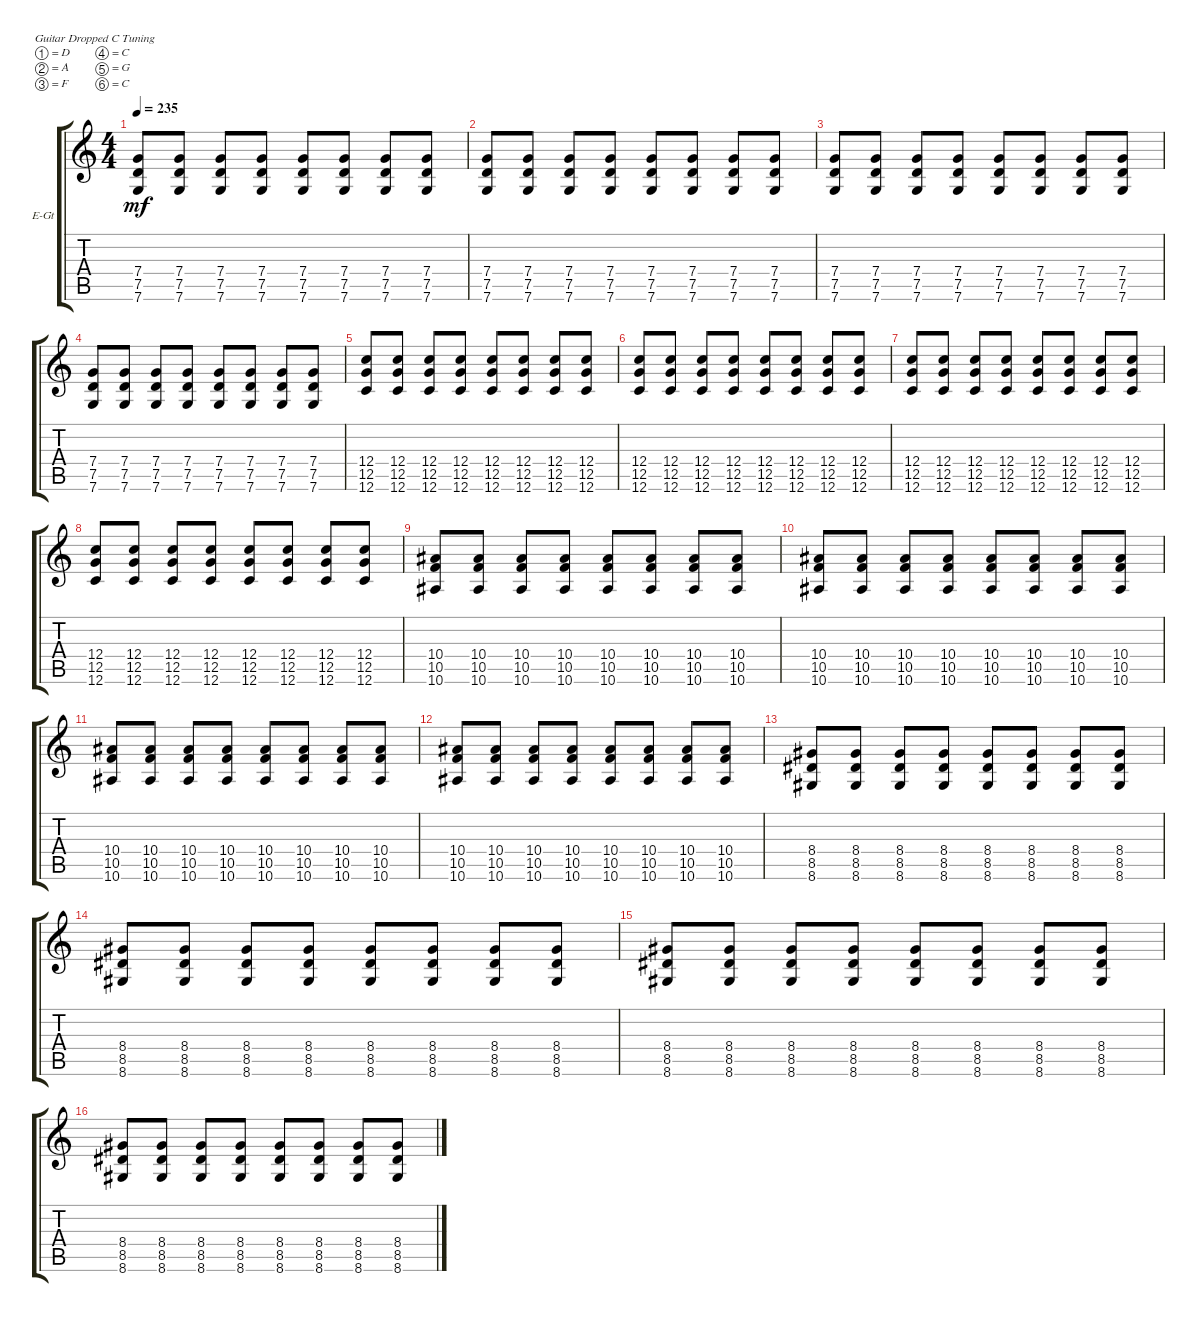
\defaultSystemsLayout 4
\bracketExtendMode groupsimilarinstruments
\firstSystemTrackNameOrientation horizontal
\otherSystemsTrackNameOrientation horizontal
\track ("Electric Guitar" "E-Gt") {instrument distortionguitar}
\staff {score tabs}
\tuning (D4 A3 F3 C3 G2 C2)
\ts (4 4)
\tempo 235
\clef g2
\scale
0.333333
\ks c
(7.4 7.5 7.6).8{dy mf} (7.4 7.5 7.6).8 (7.4 7.5 7.6).8 (7.4 7.5 7.6).8 (7.4 7.5 7.6).8 (7.4 7.5 7.6).8 (7.4 7.5 7.6).8 (7.4 7.5 7.6).8 |
\scale
0.333333 (7.4 7.5 7.6).8 (7.4 7.5 7.6).8 (7.4 7.5 7.6).8 (7.4 7.5 7.6).8 (7.4 7.5 7.6).8 (7.4 7.5 7.6).8 (7.4 7.5 7.6).8 (7.4 7.5 7.6).8 |
\scale
0.333333 (7.4 7.5 7.6).8 (7.4 7.5 7.6).8 (7.4 7.5 7.6).8 (7.4 7.5 7.6).8 (7.4 7.5 7.6).8 (7.4 7.5 7.6).8 (7.4 7.5 7.6).8 (7.4 7.5 7.6).8 |
\scale
0.333333 (7.4 7.5 7.6).8 (7.4 7.5 7.6).8 (7.4 7.5 7.6).8 (7.4 7.5 7.6).8 (7.4 7.5 7.6).8 (7.4 7.5 7.6).8 (7.4 7.5 7.6).8 (7.4 7.5 7.6).8 |
\scale
0.333333 (12.5 12.4 12.6).8 (12.5 12.4 12.6).8 (12.5 12.4 12.6).8 (12.5 12.4 12.6).8 (12.5 12.4 12.6).8 (12.5 12.4 12.6).8 (12.5 12.4 12.6).8 (12.5 12.4 12.6).8 |
\scale
0.333333 (12.5 12.4 12.6).8 (12.5 12.4 12.6).8 (12.5 12.4 12.6).8 (12.5 12.4 12.6).8 (12.5 12.4 12.6).8 (12.5 12.4 12.6).8 (12.5 12.4 12.6).8 (12.5 12.4 12.6).8 |
\scale
0.333333 (12.5 12.4 12.6).8 (12.5 12.4 12.6).8 (12.5 12.4 12.6).8 (12.5 12.4 12.6).8 (12.5 12.4 12.6).8 (12.5 12.4 12.6).8 (12.5 12.4 12.6).8 (12.5 12.4 12.6).8 |
\scale
0.333333 (12.5 12.4 12.6).8 (12.5 12.4 12.6).8 (12.5 12.4 12.6).8 (12.5 12.4 12.6).8 (12.5 12.4 12.6).8 (12.5 12.4 12.6).8 (12.5 12.4 12.6).8 (12.5 12.4 12.6).8 |
\scale
0.333333 (10.6 10.5 10.4).8 (10.6 10.5 10.4).8 (10.6 10.5 10.4).8 (10.6 10.5 10.4).8 (10.6 10.5 10.4).8 (10.6 10.5 10.4).8 (10.6 10.5 10.4).8 (10.6 10.5 10.4).8 |
\scale
0.333333 (10.6 10.5 10.4).8 (10.6 10.5 10.4).8 (10.6 10.5 10.4).8 (10.6 10.5 10.4).8 (10.6 10.5 10.4).8 (10.6 10.5 10.4).8 (10.6 10.5 10.4).8 (10.6 10.5 10.4).8 |
\scale
0.333333 (10.6 10.5 10.4).8 (10.6 10.5 10.4).8 (10.6 10.5 10.4).8 (10.6 10.5 10.4).8 (10.6 10.5 10.4).8 (10.6 10.5 10.4).8 (10.6 10.5 10.4).8 (10.6 10.5 10.4).8 |
\scale
0.333333 (10.6 10.5 10.4).8 (10.6 10.5 10.4).8 (10.6 10.5 10.4).8 (10.6 10.5 10.4).8 (10.6 10.5 10.4).8 (10.6 10.5 10.4).8 (10.6 10.5 10.4).8 (10.6 10.5 10.4).8 |
\scale
0.333333 (8.5 8.4 8.6).8 (8.5 8.4 8.6).8 (8.5 8.4 8.6).8 (8.5 8.4 8.6).8 (8.5 8.4 8.6).8 (8.5 8.4 8.6).8 (8.5 8.4 8.6).8 (8.5 8.4 8.6).8 |
\scale
0.333333 (8.5 8.4 8.6).8 (8.5 8.4 8.6).8 (8.5 8.4 8.6).8 (8.5 8.4 8.6).8 (8.5 8.4 8.6).8 (8.5 8.4 8.6).8 (8.5 8.4 8.6).8 (8.5 8.4 8.6).8 |
\scale
0.333333 (8.5 8.4 8.6).8 (8.5 8.4 8.6).8 (8.5 8.4 8.6).8 (8.5 8.4 8.6).8 (8.5 8.4 8.6).8 (8.5 8.4 8.6).8 (8.5 8.4 8.6).8 (8.5 8.4 8.6).8 |
\scale
0.333333 (8.5 8.4 8.6).8 (8.5 8.4 8.6).8 (8.5 8.4 8.6).8 (8.5 8.4 8.6).8 (8.5 8.4 8.6).8 (8.5 8.4 8.6).8 (8.5 8.4 8.6).8 (8.5 8.4 8.6).8
